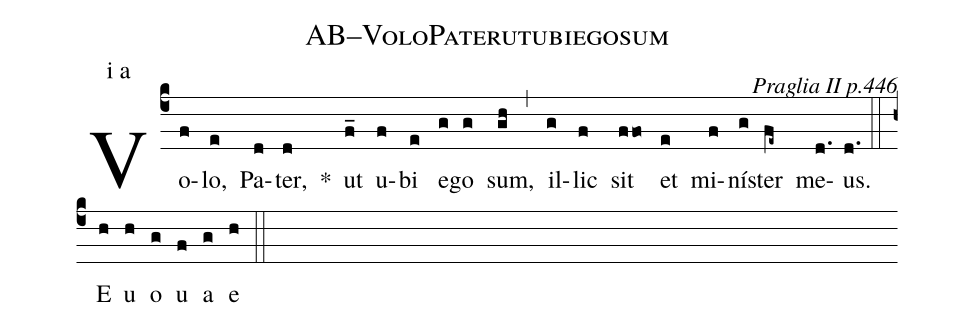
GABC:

name: AB--VoloPaterutubiegosum;
commentary: Praglia II p.446;
annotation: i a;
%%
(c4) Vo(f)lo,(e) Pa(d)ter,(d) *() ut(f_) u(f)bi(e) e(g)go(g) sum,(gh) (,) il(g)lic(f) sit(ffo) et(e) mi(f)ní(g)ster(fe~) me(d.)us.(d.) (::) E(h) u(h) o(g) u(f) a(g) e(h) (::)
